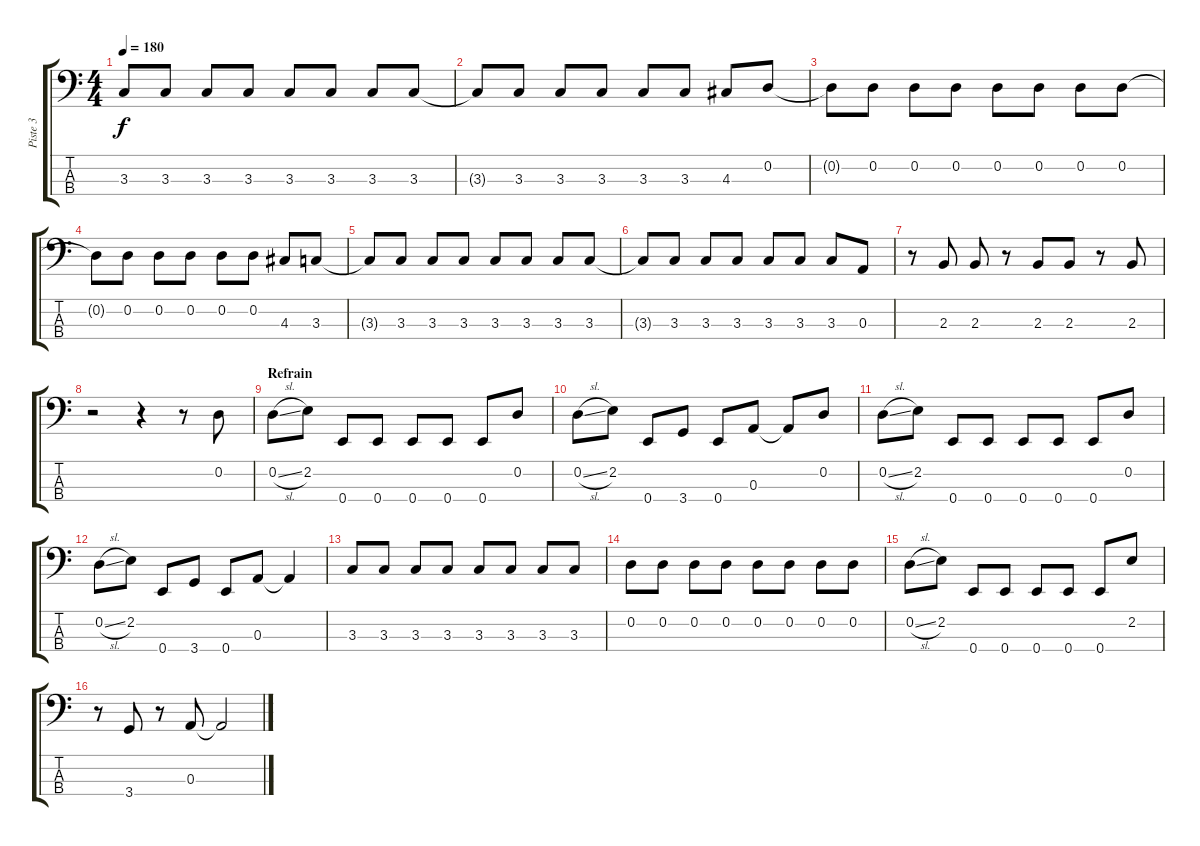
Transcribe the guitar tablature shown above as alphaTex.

\track ("Piste 3" "Piste 3") {instrument electricbassfinger}
\staff {score tabs}
\tuning (G2 D2 A1 E1) {hide}
\ts (4 4)
\tempo 180
\clef f4
\ks c
3.3{t}.8{dy f} 3.3.8 3.3.8 3.3.8 3.3.8 3.3.8 3.3.8 3.3.8 |
3.3{t}.8 3.3.8 3.3.8 3.3.8 3.3.8 3.3.8 4.3.8 0.2.8 |
0.2{t}.8 0.2.8 0.2.8 0.2.8 0.2.8 0.2.8 0.2.8 0.2.8 |
0.2{t}.8 0.2.8 0.2.8 0.2.8 0.2.8 0.2.8 4.3.8 3.3.8 |
3.3{t}.8 3.3.8 3.3.8 3.3.8 3.3.8 3.3.8 3.3.8 3.3.8 |
3.3{t}.8 3.3.8 3.3.8 3.3.8 3.3.8 3.3.8 3.3.8 0.3.8 |
r.8 2.3.8 2.3.8 r.8 2.3.8 2.3.8 r.8 2.3.8 |
r.2 r.4 r.8 0.2.8 |
\section ("" "Refrain")
0.2{sl}.8 2.2.8 0.4.8 0.4.8 0.4.8 0.4.8 0.4.8 0.2.8 |
0.2{sl}.8 2.2.8 0.4.8 3.4.8 0.4.8 0.3.8 0.3{t}.8 0.2.8 |
0.2{sl}.8 2.2.8 0.4.8 0.4.8 0.4.8 0.4.8 0.4.8 0.2.8 |
0.2{sl}.8 2.2.8 0.4.8 3.4.8 0.4.8 0.3.8 0.3{t}.4 |
3.3.8 3.3.8 3.3.8 3.3.8 3.3.8 3.3.8 3.3.8 3.3.8 |
0.2.8 0.2.8 0.2.8 0.2.8 0.2.8 0.2.8 0.2.8 0.2.8 |
0.2{sl}.8 2.2.8 0.4.8 0.4.8 0.4.8 0.4.8 0.4.8 2.2.8 |
r.8 3.4.8 r.8 0.3.8 0.3{t}.2
